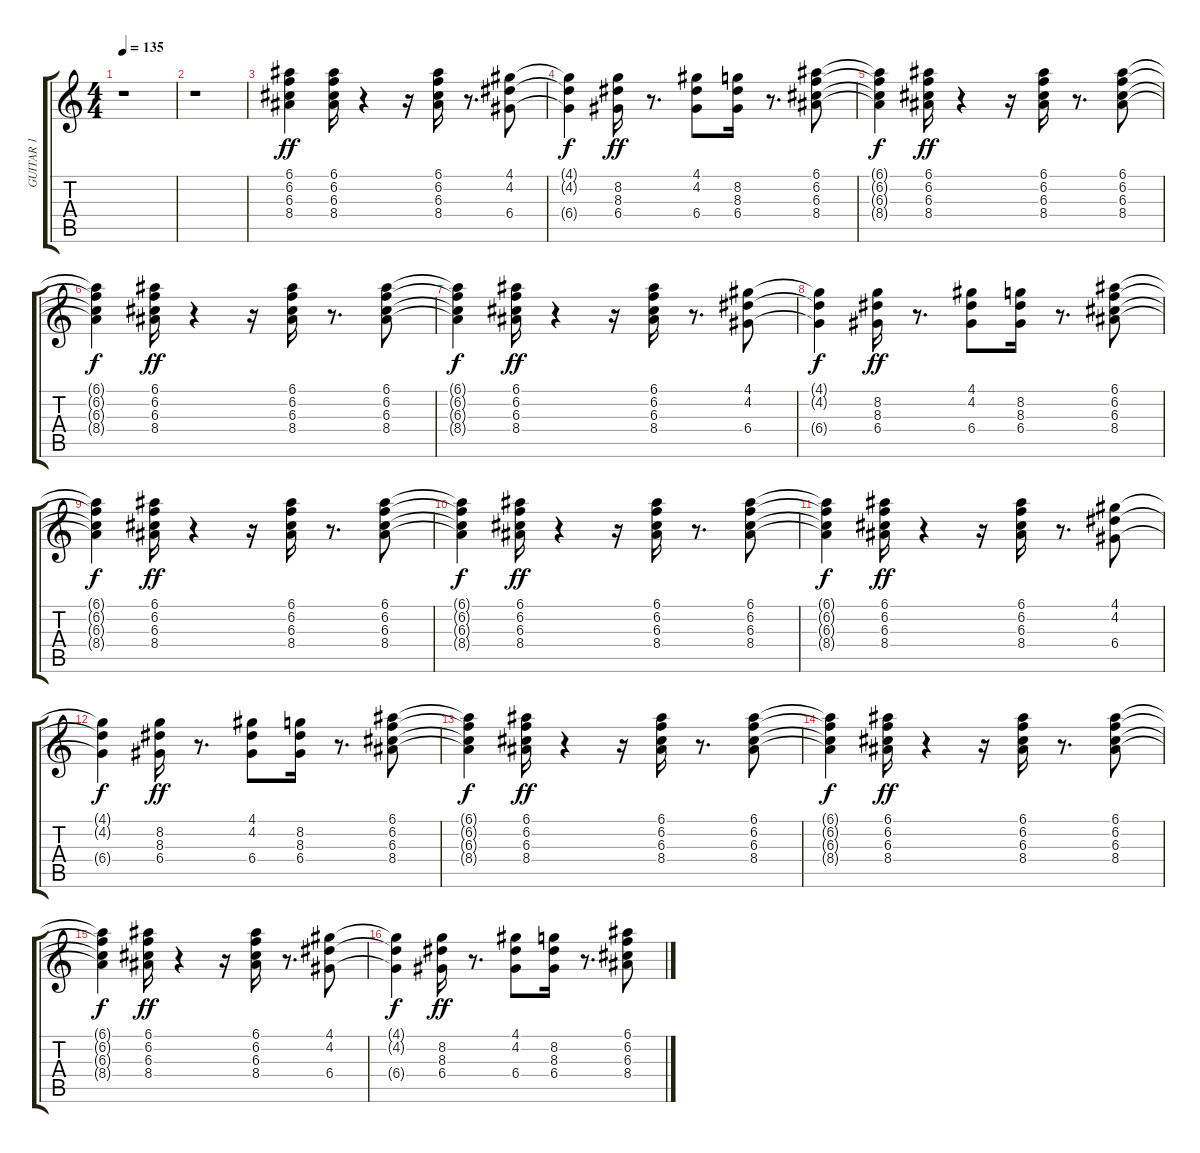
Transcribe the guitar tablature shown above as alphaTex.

\track ("GUITAR 1" "GUITAR 1") {instrument electricguitarclean}
\staff {score tabs}
\tuning (E4 B3 G3 D3 A2 E2) {hide}
\ts (4 4)
\tempo 135
\clef g2
\ks c
r.1{dy ff} |
r.1 |
(6.1 6.2 6.3 8.4).4 (6.1 6.2 6.3 8.4).16 r.4 r.16 (6.1 6.2 6.3 8.4).16 r.8{d} (4.1 4.2 6.4).8 |
(4.1{t} 4.2{t} 6.4{t}).4{dy f} (8.2 8.3 6.4).16{dy ff} r.8{d} (4.1 4.2 6.4).8 (8.2 8.3 6.4).16 r.8{d} (6.1 6.2 6.3 8.4).8 |
(6.1{t} 6.2{t} 6.3{t} 8.4{t}).4{dy f} (6.1 6.2 6.3 8.4).16{dy ff} r.4 r.16 (6.1 6.2 6.3 8.4).16 r.8{d} (6.1 6.2 6.3 8.4).8 |
(6.1{t} 6.2{t} 6.3{t} 8.4{t}).4{dy f} (6.1 6.2 6.3 8.4).16{dy ff} r.4 r.16 (6.1 6.2 6.3 8.4).16 r.8{d} (6.1 6.2 6.3 8.4).8 |
(6.1{t} 6.2{t} 6.3{t} 8.4{t}).4{dy f} (6.1 6.2 6.3 8.4).16{dy ff} r.4 r.16 (6.1 6.2 6.3 8.4).16 r.8{d} (4.1 4.2 6.4).8 |
(4.1{t} 4.2{t} 6.4{t}).4{dy f} (8.2 8.3 6.4).16{dy ff} r.8{d} (4.1 4.2 6.4).8 (8.2 8.3 6.4).16 r.8{d} (6.1 6.2 6.3 8.4).8 |
(6.1{t} 6.2{t} 6.3{t} 8.4{t}).4{dy f} (6.1 6.2 6.3 8.4).16{dy ff} r.4 r.16 (6.1 6.2 6.3 8.4).16 r.8{d} (6.1 6.2 6.3 8.4).8 |
(6.1{t} 6.2{t} 6.3{t} 8.4{t}).4{dy f} (6.1 6.2 6.3 8.4).16{dy ff} r.4 r.16 (6.1 6.2 6.3 8.4).16 r.8{d} (6.1 6.2 6.3 8.4).8 |
(6.1{t} 6.2{t} 6.3{t} 8.4{t}).4{dy f} (6.1 6.2 6.3 8.4).16{dy ff} r.4 r.16 (6.1 6.2 6.3 8.4).16 r.8{d} (4.1 4.2 6.4).8 |
(4.1{t} 4.2{t} 6.4{t}).4{dy f} (8.2 8.3 6.4).16{dy ff} r.8{d} (4.1 4.2 6.4).8 (8.2 8.3 6.4).16 r.8{d} (6.1 6.2 6.3 8.4).8 |
(6.1{t} 6.2{t} 6.3{t} 8.4{t}).4{dy f} (6.1 6.2 6.3 8.4).16{dy ff} r.4 r.16 (6.1 6.2 6.3 8.4).16 r.8{d} (6.1 6.2 6.3 8.4).8 |
(6.1{t} 6.2{t} 6.3{t} 8.4{t}).4{dy f} (6.1 6.2 6.3 8.4).16{dy ff} r.4 r.16 (6.1 6.2 6.3 8.4).16 r.8{d} (6.1 6.2 6.3 8.4).8 |
(6.1{t} 6.2{t} 6.3{t} 8.4{t}).4{dy f} (6.1 6.2 6.3 8.4).16{dy ff} r.4 r.16 (6.1 6.2 6.3 8.4).16 r.8{d} (4.1 4.2 6.4).8 |
(4.1{t} 4.2{t} 6.4{t}).4{dy f} (8.2 8.3 6.4).16{dy ff} r.8{d} (4.1 4.2 6.4).8 (8.2 8.3 6.4).16 r.8{d} (6.1 6.2 6.3 8.4).8
